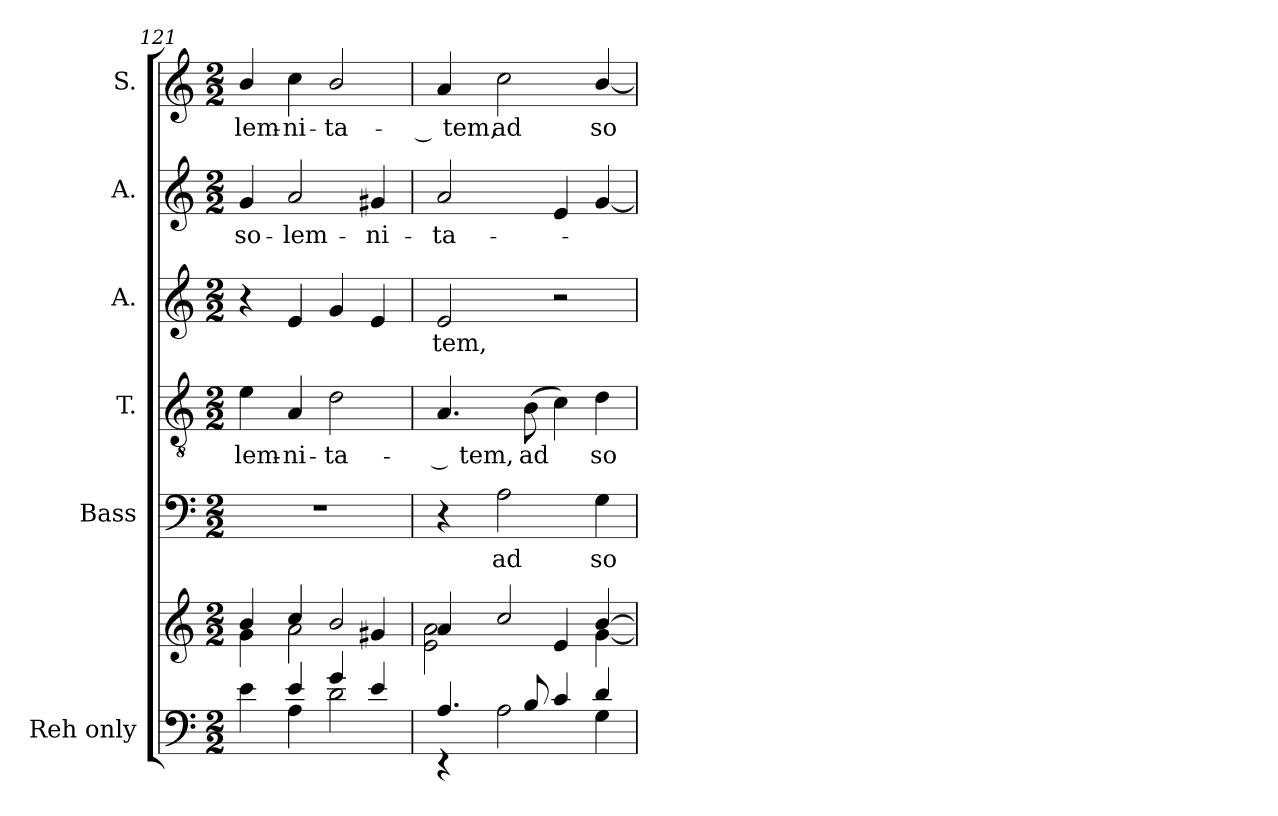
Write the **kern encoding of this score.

**kern	**kern	**kern	**text	**kern	**text	**kern	**text	**kern	**text	**kern	**text
*part6	*part6	*part5	*part5	*part4	*part4	*part3	*part3	*part2	*part2	*part1	*part1
*staff7	*staff6	*staff5	*staff5	*staff4	*staff4	*staff3	*staff3	*staff2	*staff2	*staff1	*staff1
*I"Reh only	*	*I"Bass	*	*I"T.	*	*I"A.	*	*I"A.	*	*I"S.	*
*	*	*I'B.	*	*	*	*	*	*	*	*	*
*clefF4	*clefG2	*clefF4	*	*clefGv2	*	*clefG2	*	*clefG2	*	*clefG2	*
*	*	*	*	*	*	*ITrd7c12	*	*ITrd7c12	*	*	*
*k[]	*k[]	*k[]	*	*k[]	*	*k[]	*	*k[]	*	*k[]	*
*C:	*C:	*C:	*	*C:	*	*C:	*	*C:	*	*C:	*
*M2/2	*M2/2	*M2/2	*	*M2/2	*	*M2/2	*	*M2/2	*	*M2/2	*
=121	=121	=121	=121	=121	=121	=121	=121	=121	=121	=121	=121
*^	*^	*	*	*	*	*	*	*	*	*	*
!	!	!	!	!	!	!	!LO:LY:b	!	!	!	!LO:LY:b	!	!LO:LY:b
4ryy	4e\	4b/	4g\	1r	.	4e\	-lem-	4r	.	4G/	so-	4b/	-lem-
!	!	!	!	!	!	!	!LO:LY:b	!	!	!	!LO:LY:b	!	!LO:LY:b
4e/	4A\	4cc/	2a\	.	.	4A/	-ni-	4E/	.	2A/	-lem-	4cc\	-ni-
!	!	!	!	!	!	!	!LO:LY:b	!	!	!	!	!	!LO:LY:b
4g/	2d\	2b/	.	.	.	2d\	-ta-	4G/	.	.	.	2b/	-ta-
!	!	!	!	!	!	!	!	!	!	!	!LO:LY:b	!	!
4e/	.	.	4g#X/	.	.	.	.	4E/	.	4G#X/	-ni-	.	.
=122	=122	=122	=122	=122	=122	=122	=122	=122	=122	=122	=122	=122	=122
!	!	!	!	!	!	!	!LO:LY:b	!	!LO:LY:b	!	!LO:LY:b	!	!LO:LY:b
4.A/	4rEE	4a/	2e\ 2a\	4r	.	4.A/	-­ tem,	2E/	-tem,	2A/	-ta-	4a/	-­ tem,
!	!	!	!	!	!LO:LY:b	!	!	!	!	!	!	!	!LO:LY:b
.	2A\	2cc/	.	2A\	ad	.	.	.	.	.	.	2cc\	ad
!	!	!	!	!	!	!	!LO:LY:b	!	!	!	!	!	!
8B/	.	.	.	.	.	(<8B\	ad	.	.	.	.	.	.
4c/	.	.	4e/	.	.	4c\)	.	2r	.	4E/	.	.	.
!	!	!	!	!	!LO:LY:b	!	!LO:LY:b	!	!	!	!	!	!LO:LY:b
4d/	4G\	[>4b/	[<4g\	4G\	so-	4d\	so-	.	.	[<4G/	.	[<4b/	so-
*v	*v	*	*	*	*	*	*	*	*	*	*	*	*
*	*v	*v	*	*	*	*	*	*	*	*	*	*
=	=	=	=	=	=	=	=	=	=	=	=
*-	*-	*-	*-	*-	*-	*-	*-	*-	*-	*-	*-
